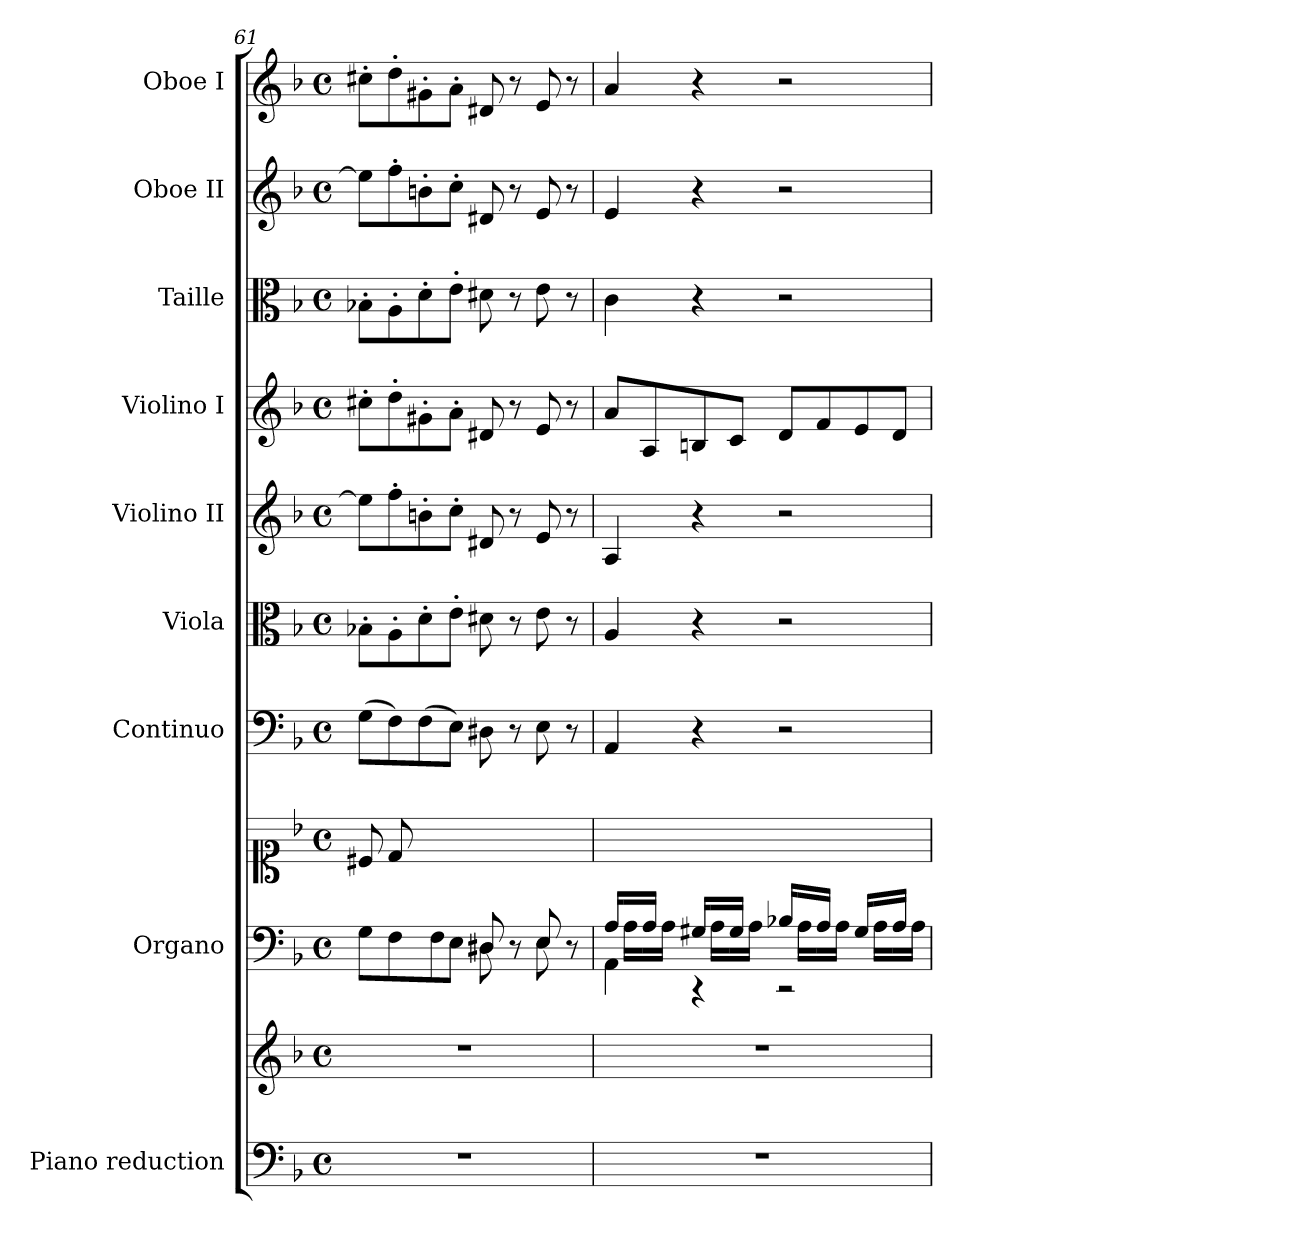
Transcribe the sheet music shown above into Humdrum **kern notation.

**kern	**kern	**kern	**kern	**kern	**kern	**kern	**kern	**kern	**kern	**kern
*part9	*part9	*part8	*part8	*part7	*part6	*part5	*part4	*part3	*part2	*part1
*staff11	*staff10	*staff9	*staff8	*staff7	*staff6	*staff5	*staff4	*staff3	*staff2	*staff1
*I"Piano reduction	*	*I"Organo	*	*I"Continuo	*I"Viola	*I"Violino II	*I"Violino I	*I"Taille	*I"Oboe II	*I"Oboe I
*I'Pno	*	*	*	*	*I'Vla	*I'Vln	*I'Vln	*	*I'Ob	*I'Ob
*clefF4	*clefG2	*clefF4	*clefC1	*clefF4	*clefC3	*clefG2	*clefG2	*clefC3	*clefG2	*clefG2
*k[b-]	*k[b-]	*k[b-]	*k[b-]	*k[b-]	*k[b-]	*k[b-]	*k[b-]	*k[b-]	*k[b-]	*k[b-]
*M4/4	*M4/4	*M4/4	*M4/4	*M4/4	*M4/4	*M4/4	*M4/4	*M4/4	*M4/4	*M4/4
*met(c)	*met(c)	*met(c)	*met(c)	*met(c)	*met(c)	*met(c)	*met(c)	*met(c)	*met(c)	*met(c)
=61	=61	=61	=61	=61	=61	=61	=61	=61	=61	=61
*	*	*^	*^	*	*	*	*	*	*	*
1r	1r	4ryy	8G\L	1ryy	8c#X/L	(>8G\L	8B-X'\L	8ee\L]	8cc#X'\L	8B-X'\L	8ee\L]	8cc#X'\L
.	.	.	8F\	.	8d/	8F\)	8A'\	8ff'\	8dd'\	8A'\	8ff'\	8dd'\
.	.	8G#X/	8F\	.	2.ryy	(>8F\	8d'\	8bn'\	8g#X'\	8d'\	8bn'\	8g#X'\
.	.	8A/J	8E\J	.	.	8E\J)	8e'\J	8cc'\J	8a'\J	8e'\J	8cc'\J	8a'\J
.	.	8D#X/	8D#\	.	.	8D#X\	8d#X\	8d#X/	8d#X/	8d#X\	8d#X/	8d#X/
.	.	8r	8ryy	.	.	8r	8r	8r	8r	8r	8r	8r
.	.	8E/	8E\	.	.	8E\	8e\	8e/	8e/	8e\	8e/	8e/
.	.	8r	8ryy	.	.	8r	8r	8r	8r	8r	8r	8r
*	*	*	*	*v	*v	*	*	*	*	*	*	*
!!LO:PB:g=z
=62	=62	=62	=62	=62	=62	=62	=62	=62	=62	=62	=62
*	*	*	*^	*	*	*	*	*	*	*	*
1r	1r	16A/LL	16reyy	4AA\	1ryy	4AA/	4A/	4A/	8a/L	4c\	4e/	4a/
.	.	16rBByy	16A\LL	.	.	.	.	.	.	.	.	.
.	.	16A/JJ	16rbyy	.	.	.	.	.	8A/	.	.	.
.	.	16ryy	16A\JJ	.	.	.	.	.	.	.	.	.
.	.	16G#X/LL	16ryy	4rCC	.	4r	4r	4r	8Bn/	4r	4r	4r
.	.	16rBByy	16A\LL	.	.	.	.	.	.	.	.	.
.	.	16G#/JJ	16rbyy	.	.	.	.	.	8c/J	.	.	.
.	.	16ryy	16A\JJ	.	.	.	.	.	.	.	.	.
.	.	16B-X/LL	16ryy	2rCC	.	2r	2r	2r	8d/L	2r	2r	2r
.	.	16ryy	16A\LL	.	.	.	.	.	.	.	.	.
.	.	16A/JJ	16rbyy	.	.	.	.	.	8f/	.	.	.
.	.	16ryy	16A\JJ	.	.	.	.	.	.	.	.	.
.	.	16G#/LL	16ryy	.	.	.	.	.	8e/	.	.	.
.	.	16rBByy	16A\LL	.	.	.	.	.	.	.	.	.
.	.	16A/JJ	16rbyy	.	.	.	.	.	8d/J	.	.	.
.	.	16ryy	16A\JJ	.	.	.	.	.	.	.	.	.
*	*	*v	*v	*v	*	*	*	*	*	*	*	*
=	=	=	=	=	=	=	=	=	=	=
*-	*-	*-	*-	*-	*-	*-	*-	*-	*-	*-
